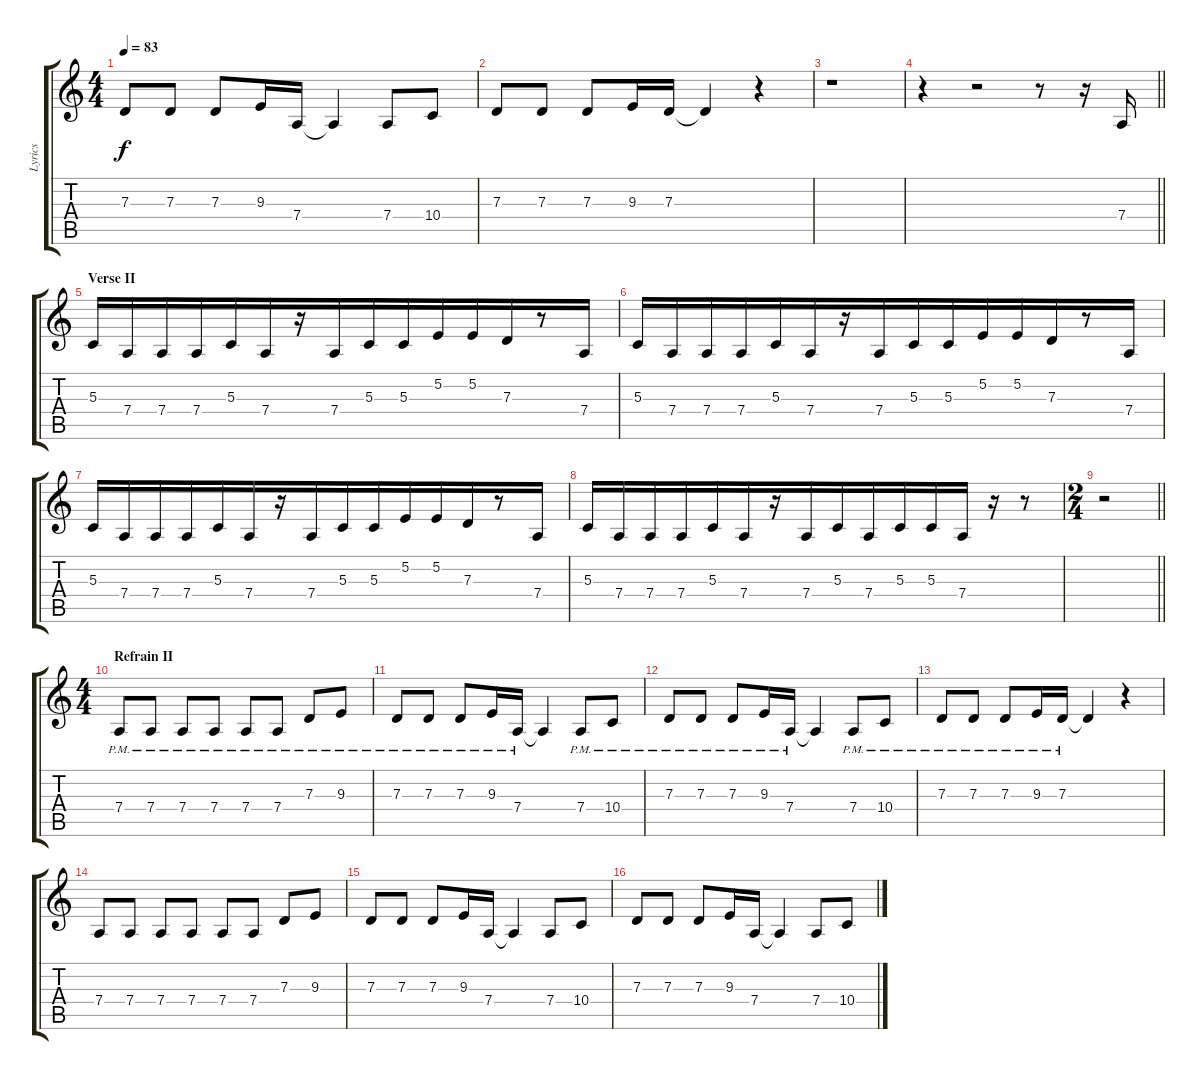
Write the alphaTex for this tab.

\track ("Lyrics" "Lyrics") {instrument tenorsax}
\staff {score tabs}
\tuning (E4 B3 G3 D3 A2 E2) {hide}
\ts (4 4)
\tempo 83
\clef g2
\ks c
7.3.8{dy f} 7.3.8 7.3.8 9.3.16 7.4.16 7.4{t}.4 7.4.8 10.4.8 |
7.3.8 7.3.8 7.3.8 9.3.16 7.3.16 7.3{t}.4 r.4 |
r.1 |
\barLineRight lightlight
r.4 r.2 r.8 r.16 7.4.16 |
\section ("" "Verse II")
5.3.16 7.4.16 7.4.16 7.4.16{beam merge} 5.3.16 7.4.16 r.16 7.4.16{beam merge} 5.3.16 5.3.16 5.2.16 5.2.16{beam merge} 7.3.16 r.8 7.4.16 |
5.3.16 7.4.16 7.4.16 7.4.16{beam merge} 5.3.16 7.4.16 r.16 7.4.16{beam merge} 5.3.16 5.3.16 5.2.16 5.2.16{beam merge} 7.3.16 r.8 7.4.16 |
5.3.16 7.4.16 7.4.16 7.4.16{beam merge} 5.3.16 7.4.16 r.16 7.4.16{beam merge} 5.3.16 5.3.16 5.2.16 5.2.16{beam merge} 7.3.16 r.8 7.4.16 |
5.3.16 7.4.16 7.4.16 7.4.16{beam merge} 5.3.16 7.4.16 r.16 7.4.16{beam merge} 5.3.16 7.4.16 5.3.16 5.3.16{beam merge} 7.4.16 r.16 r.8 |
\ts (2 4)
\barLineRight lightlight
r.2 |
\ts (4 4)
\section ("" "Refrain II")
7.4{pm}.8 7.4{pm}.8 7.4{pm}.8 7.4{pm}.8 7.4{pm}.8 7.4{pm}.8 7.3{pm}.8 9.3{pm}.8 |
7.3{pm}.8 7.3{pm}.8 7.3{pm}.8 9.3{pm}.16 7.4{pm}.16 7.4{t}.4 7.4{pm}.8 10.4{pm}.8 |
7.3{pm}.8 7.3{pm}.8 7.3{pm}.8 9.3{pm}.16 7.4{pm}.16 7.4{t}.4 7.4{pm}.8 10.4{pm}.8 |
7.3{pm}.8 7.3{pm}.8 7.3{pm}.8 9.3{pm}.16 7.3{pm}.16 7.3{t}.4 r.4 |
7.4.8 7.4.8 7.4.8 7.4.8 7.4.8 7.4.8 7.3.8 9.3.8 |
7.3.8 7.3.8 7.3.8 9.3.16 7.4.16 7.4{t}.4 7.4.8 10.4.8 |
7.3.8 7.3.8 7.3.8 9.3.16 7.4.16 7.4{t}.4 7.4.8 10.4.8
